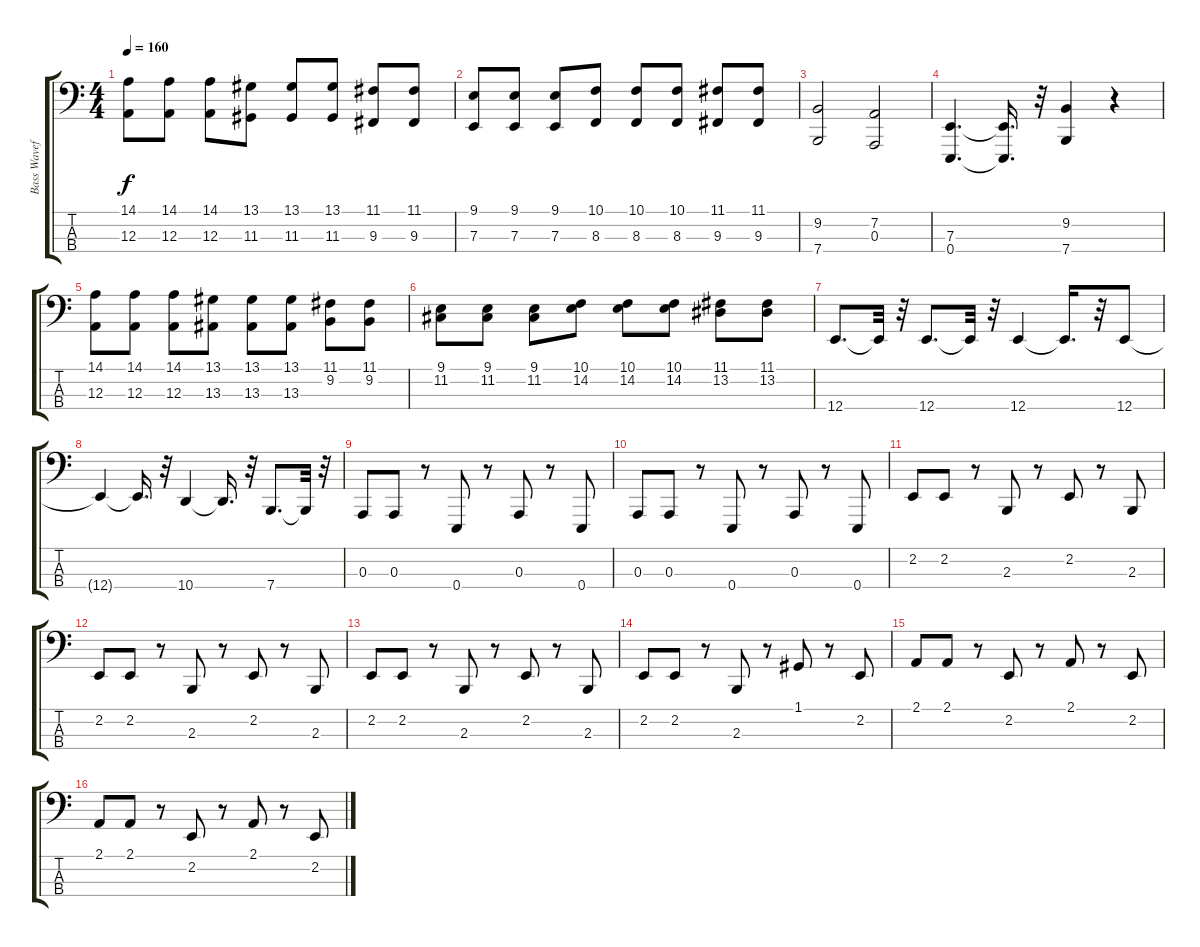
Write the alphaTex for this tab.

\track ("Bass Waveform" "Bass Wavef") {instrument lead1square}
\staff {score tabs}
\tuning (G2 D2 A1 E1) {hide}
\ts (4 4)
\tempo 160
\clef f4
\ks c
(14.1 12.3).8{dy f} (14.1 12.3).8 (14.1 12.3).8 (13.1 11.3).8 (13.1 11.3).8 (13.1 11.3).8 (11.1 9.3).8 (11.1 9.3).8 |
(9.1 7.3).8 (9.1 7.3).8 (9.1 7.3).8 (10.1 8.3).8 (10.1 8.3).8 (10.1 8.3).8 (11.1 9.3).8 (11.1 9.3).8 |
(9.2 7.4).2 (7.2 0.3).2 |
(7.3 0.4).4{d} (7.3{t} 0.4{t}).16{d} r.32 (9.2 7.4).4 r.4 |
(14.1 12.3).8 (14.1 12.3).8 (14.1 12.3).8 (13.1 13.3).8 (13.1 13.3).8 (13.1 13.3).8 (11.1 9.2).8 (11.1 9.2).8 |
(9.1 11.2).8 (9.1 11.2).8 (9.1 11.2).8 (10.1 14.2).8 (10.1 14.2).8 (10.1 14.2).8 (11.1 13.2).8 (11.1 13.2).8 |
12.4.8{d} 12.4{t}.32 r.32 12.4.8{d} 12.4{t}.32 r.32 12.4.4 12.4{t}.16{d} r.32 12.4.8 |
12.4{t}.4 12.4{t}.16{d} r.32 10.4.4 10.4{t}.16{d} r.32 7.4.8{d} 7.4{t}.32 r.32 |
0.3.8 0.3.8 r.8 0.4.8 r.8 0.3.8 r.8 0.4.8 |
0.3.8 0.3.8 r.8 0.4.8 r.8 0.3.8 r.8 0.4.8 |
2.2.8 2.2.8 r.8 2.3.8 r.8 2.2.8 r.8 2.3.8 |
2.2.8 2.2.8 r.8 2.3.8 r.8 2.2.8 r.8 2.3.8 |
2.2.8 2.2.8 r.8 2.3.8 r.8 2.2.8 r.8 2.3.8 |
2.2.8 2.2.8 r.8 2.3.8 r.8 1.1.8 r.8 2.2.8 |
2.1.8 2.1.8 r.8 2.2.8 r.8 2.1.8 r.8 2.2.8 |
2.1.8 2.1.8 r.8 2.2.8 r.8 2.1.8 r.8 2.2.8
